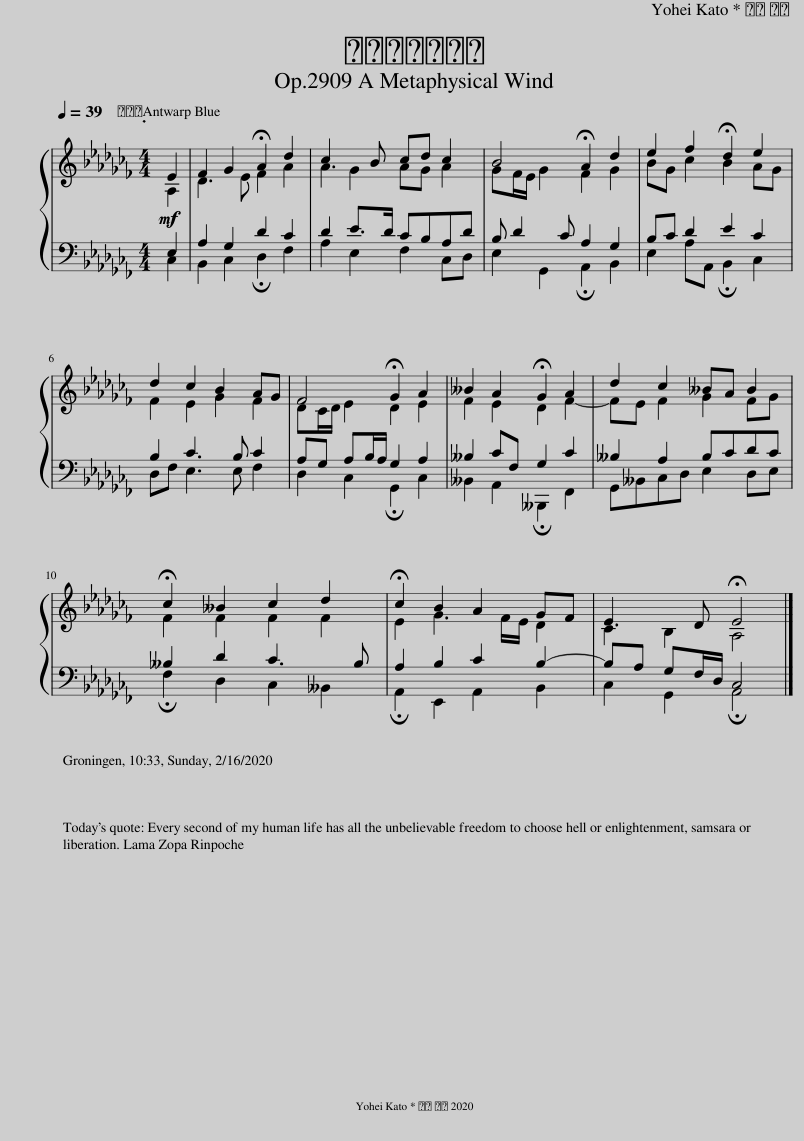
X:1
%%score { ( 1 2 ) | ( 3 4 ) }
L:1/8
Q:1/4=39
M:4/4
I:linebreak $
K:Cb
V:1 treble
V:2 treble
V:3 bass
V:4 bass
V:1
!mf! A,2 | D3 E !fermata!F2 A2 | A2 G2 AG A2 | GF/E/ G2 !fermata!F2 G2 | BG c2 !fermata!B2 AG |$ %5
 F2 E2 G2 F2 | DC/D/ E2 !fermata!D2 E2 | F2 E2 !fermata!D2 F2- | FE F2 G2 FG |$ !fermata!F2 F2 F2 F2 | %10
 !fermata!E2 G3 F/E/ D2 | C2 B,2 !fermata!A,4 |] %12
V:2
 E2 | F2 G2 A2 d2 | c3 B cd c2 | B4 A2 d2 | e2 f2 d2 e2 |$ %5
 d2 c2 B2 AG | F4 G2 A2 | __B2 A2 G2 A2 | d2 c2 __BA B2 |$ c2 __B2 c2 d2 | %10
 c2 B2 A2 GF | E3 D E4 |] %12
V:3
 C,2 | B,,2 C,2 !fermata!D,2 F,2 | A,2 E,2 F,2 C,D, | E,2 G,,2 !fermata!A,,2 B,,2 | E,2 A,A,, !fermata!B,,2 C,2 |$ %5
 D,F, E,3 E, F,2 | D,2 C,2 !fermata!G,,2 C,2 | __B,,2 A,,2 !fermata!__B,,,2 F,,2 | G,,__B,,C,D, E,2 D,E, |$ !fermata!F,2 D,2 C,2 __B,,2 | %10
 !fermata!A,,2 E,,2 A,,2 B,,2 | C,2 G,,2 !fermata!A,,4 |] %12
V:4
 E,2 | A,2 G,2 D2 C2 | D2 E>D CB,A,D | B, D2 C A,2 G,2 | B,C D2 E2 C2 |$ %5
 B,2 C3 B, C2 | A,G, A,B,/A,/ G,2 A,2 | __B,2 CF, G,2 C2 | __B,2 A,2 B,CDC |$ __B,2 D2 C3 B, | %10
 A,2 B,2 C2 B,2- | B,A, G,F,/D,/ C,4 |] %12
